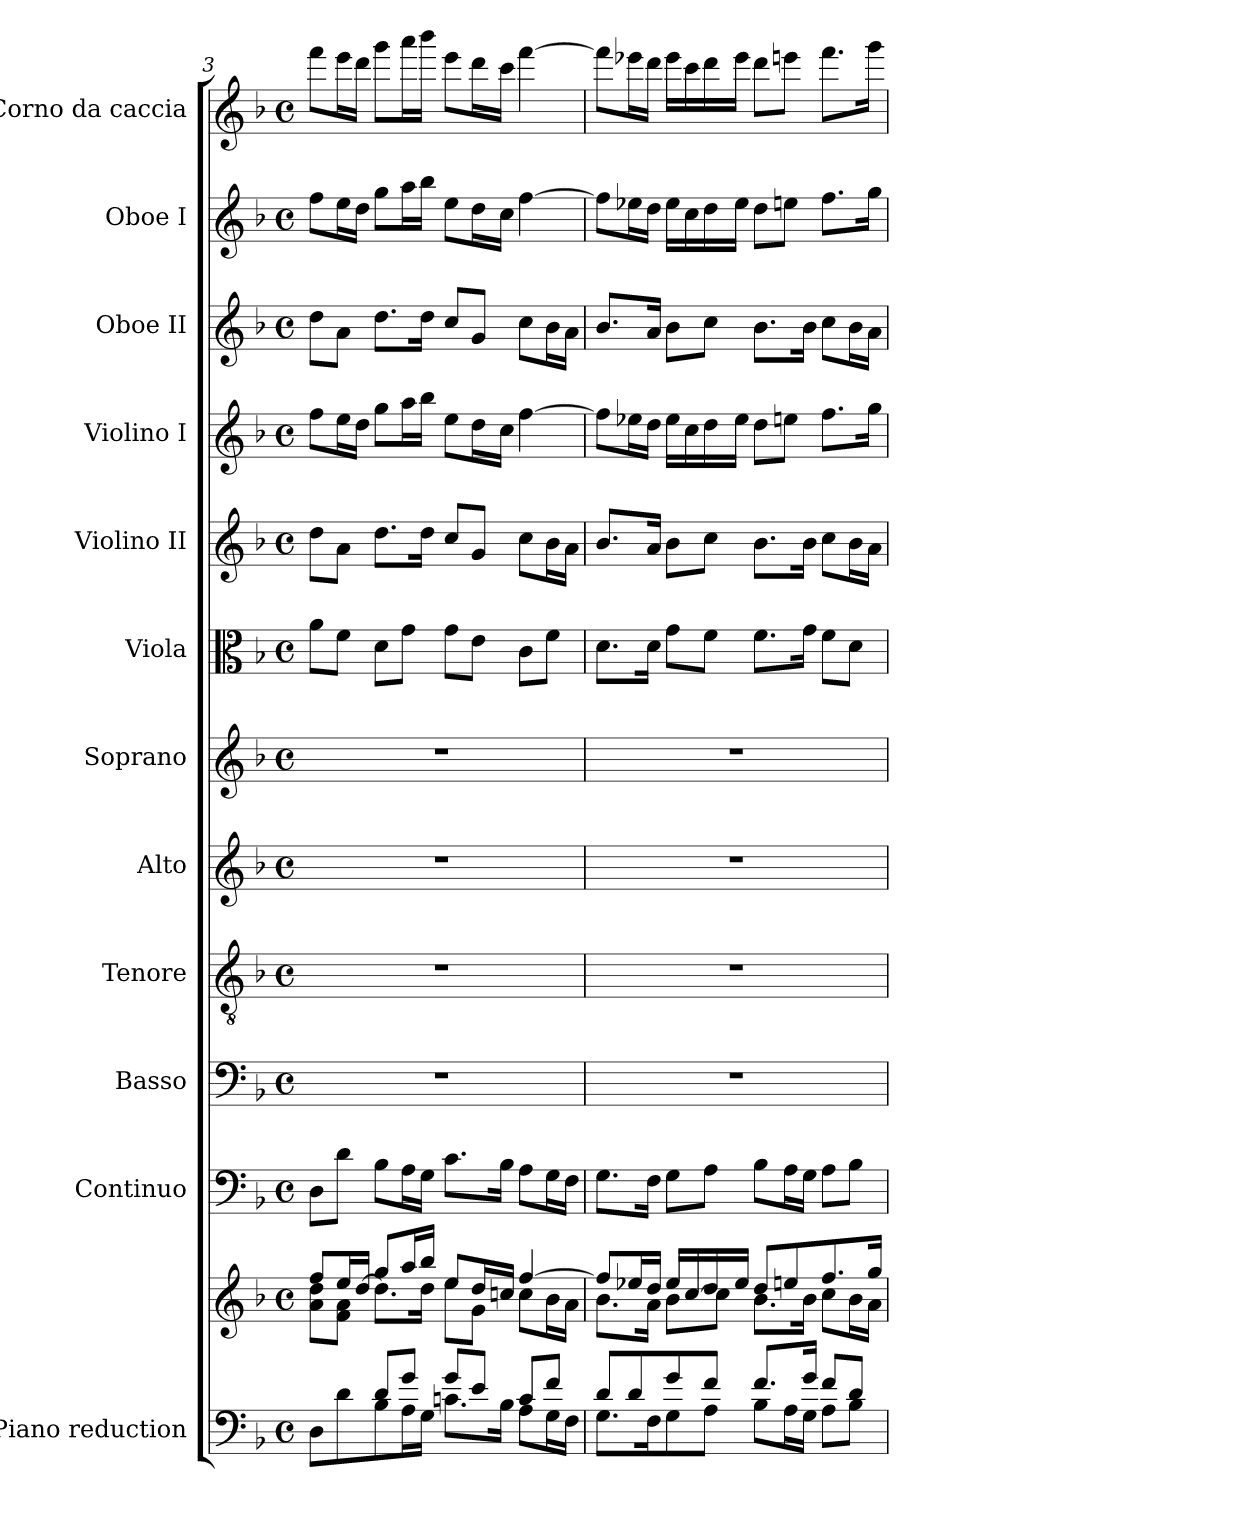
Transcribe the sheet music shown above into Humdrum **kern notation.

**kern	**kern	**kern	**kern	**kern	**kern	**kern	**kern	**kern	**kern	**kern	**kern	**kern
*part12	*part12	*part11	*part10	*part9	*part8	*part7	*part6	*part5	*part4	*part3	*part2	*part1
*staff13	*staff12	*staff11	*staff10	*staff9	*staff8	*staff7	*staff6	*staff5	*staff4	*staff3	*staff2	*staff1
*I"Piano reduction	*	*I"Continuo	*I"Basso	*I"Tenore	*I"Alto	*I"Soprano	*I"Viola	*I"Violino II	*I"Violino I	*I"Oboe II	*I"Oboe I	*I"Corno da caccia
*I'Pno	*	*	*	*	*	*	*I'Vla	*I'Vln	*I'Vln	*I'Ob	*I'Ob	*
*clefF4	*clefG2	*clefF4	*clefF4	*clefGv2	*clefG2	*clefG2	*clefC3	*clefG2	*clefG2	*clefG2	*clefG2	*clefG2
*	*	*	*	*	*	*	*	*	*	*	*	*ITrd7c12
*k[b-]	*k[b-]	*k[b-]	*k[b-]	*k[b-]	*k[b-]	*k[b-]	*k[b-]	*k[b-]	*k[b-]	*k[b-]	*k[b-]	*k[b-]
*M4/4	*M4/4	*M4/4	*M4/4	*M4/4	*M4/4	*M4/4	*M4/4	*M4/4	*M4/4	*M4/4	*M4/4	*M4/4
*met(c)	*met(c)	*met(c)	*met(c)	*met(c)	*met(c)	*met(c)	*met(c)	*met(c)	*met(c)	*met(c)	*met(c)	*met(c)
=3	=3	=3	=3	=3	=3	=3	=3	=3	=3	=3	=3	=3
*^	*^	*	*	*	*	*	*	*	*	*	*	*
4ryy	8D\L	8ff/L	8a\ 8dd\L	8D\L	1r	1r	1r	1r	8a\L	8dd\L	8ff\L	8dd\L	8ff\L	8ff\L
.	8d\	16ee/L	8f\ 8a\J	8d\J	.	.	.	.	8f\J	8a\J	16ee\L	8a\J	16ee\L	16ee\L
.	.	[<16dd/JJ	.	.	.	.	.	.	.	.	16dd\JJ	.	16dd\JJ	16dd\JJ
8d/L	8B-\	8gg/L	8.dd\L]	8B-\L	.	.	.	.	8d\L	8.dd\L	8gg\L	8.dd\L	8gg\L	8gg\L
8g/J	16A\L	16aa/L	.	16A\L	.	.	.	.	8g\J	.	16aa\L	.	16aa\L	16aa\L
.	16G\JJ	16bb-/JJ	16dd\Jk	16G\JJ	.	.	.	.	.	16dd\Jk	16bb-\JJ	16dd\Jk	16bb-\JJ	16bb-\JJ
8g/L	8.cn\L	8ee/L	8ee\L	8.c\L	.	.	.	.	8g\L	8cc/L	8ee\L	8cc/L	8ee\L	8ee\L
8e/J	.	16dd/L	8g\J	.	.	.	.	.	8e\J	8g/J	16dd\L	8g/J	16dd\L	16dd\L
.	16B-\Jk	16ccn/JJ	.	16B-\Jk	.	.	.	.	.	.	16cc\JJ	.	16cc\JJ	16cc\JJ
8c/L	8A\L	[4ff/	8cc\L	8A\L	.	.	.	.	8c\L	8cc\L	[4ff\	8cc\L	[4ff\	[4ff\
8f/J	16G\L	.	16b-\L	16G\L	.	.	.	.	8f\J	16b-\L	.	16b-\L	.	.
.	16F\JJ	.	16a\JJ	16F\JJ	.	.	.	.	.	16a\JJ	.	16a\JJ	.	.
=4	=4	=4	=4	=4	=4	=4	=4	=4	=4	=4	=4	=4	=4	=4
8d/L	8.G\L	8ff/L]	8.b-\L	8.G\L	1r	1r	1r	1r	8.d\L	8.b-/L	8ff\L]	8.b-/L	8ff\L]	8ff\L]
8d/	.	16ee-X/L	.	.	.	.	.	.	.	.	16ee-X\L	.	16ee-X\L	16ee-X\L
.	16F\K	16dd/JJ	16a\Jk	16F\Jk	.	.	.	.	16d\Jk	16a/Jk	16dd\JJ	16a/Jk	16dd\JJ	16dd\JJ
8g/	8G\	16ee-/LL	8b-\L	8G\L	.	.	.	.	8g\L	8b-\L	16ee-\LL	8b-\L	16ee-\LL	16ee-\LL
.	.	[<16cc/	.	.	.	.	.	.	.	.	16cc\	.	16cc\	16cc\
8f/J	8A\J	16dd/	8cc\J]	8A\J	.	.	.	.	8f\J	8cc\J	16dd\	8cc\J	16dd\	16dd\
.	.	16ee-/JJ	.	.	.	.	.	.	.	.	16ee-\JJ	.	16ee-\JJ	16ee-\JJ
8.f/L	8B-\L	8dd/L	8.b-\L	8B-\L	.	.	.	.	8.f\L	8.b-\L	8dd\L	8.b-\L	8dd\L	8dd\L
.	16A\L	8een/	.	16A\L	.	.	.	.	.	.	8een\J	.	8een\J	8een\J
16g/Jk	16G\JJ	.	16b-\Jk	16G\JJ	.	.	.	.	16g\Jk	16b-\Jk	.	16b-\Jk	.	.
8f/L	8A\L	8.ff/	8cc\L	8A\L	.	.	.	.	8f\L	8cc\L	8.ff\L	8cc\L	8.ff\L	8.ff\L
8d/J	8B-\J	.	16b-\L	8B-\J	.	.	.	.	8d\J	16b-\L	.	16b-\L	.	.
.	.	16gg/Jk	16a\JJ	.	.	.	.	.	.	16a\JJ	16gg\Jk	16a\JJ	16gg\Jk	16gg\Jk
*v	*v	*	*	*	*	*	*	*	*	*	*	*	*	*
*	*v	*v	*	*	*	*	*	*	*	*	*	*	*
=	=	=	=	=	=	=	=	=	=	=	=	=
*-	*-	*-	*-	*-	*-	*-	*-	*-	*-	*-	*-	*-
